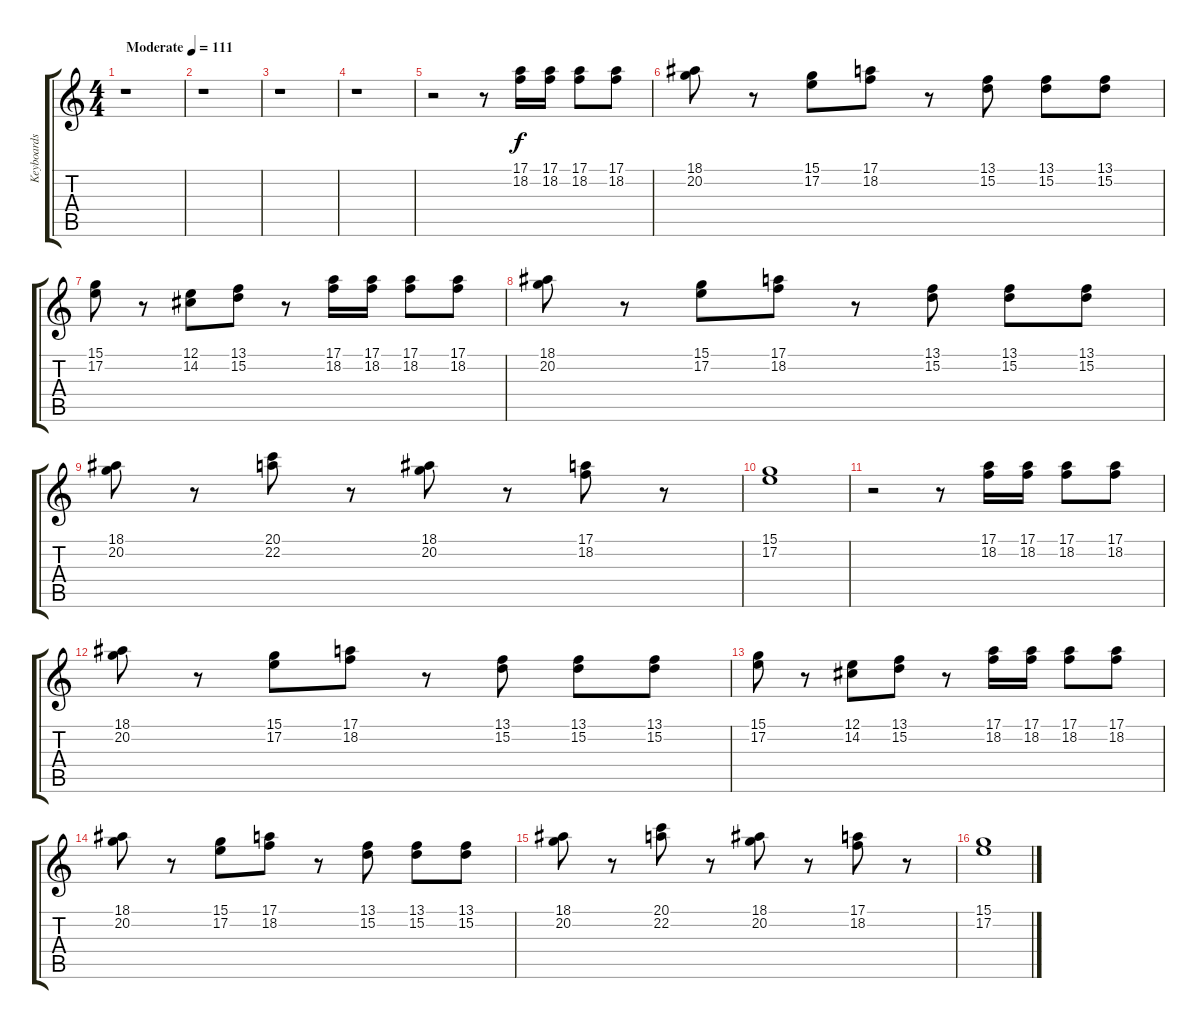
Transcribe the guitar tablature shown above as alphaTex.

\track ("Keyboards 1" "Keyboards ") {instrument electricpiano2}
\staff {score tabs}
\tuning (E4 B3 G3 D3 A2 E2) {hide}
\ts (4 4)
\tempo (111 "Moderate")
\clef g2
\ks c
r.1{dy f instrument electricpiano2} |
r.1 |
r.1 |
r.1 |
r.2 r.8 (17.1 18.2).16 (17.1 18.2).16 (17.1 18.2).8 (17.1 18.2).8 |
(18.1 20.2).8 r.8 (15.1 17.2).8 (17.1 18.2).8 r.8 (13.1 15.2).8 (13.1 15.2).8 (13.1 15.2).8 |
(15.1 17.2).8 r.8 (12.1 14.2).8 (13.1 15.2).8 r.8 (17.1 18.2).16 (17.1 18.2).16 (17.1 18.2).8 (17.1 18.2).8 |
(18.1 20.2).8 r.8 (15.1 17.2).8 (17.1 18.2).8 r.8 (13.1 15.2).8 (13.1 15.2).8 (13.1 15.2).8 |
(18.1 20.2).8 r.8 (20.1 22.2).8 r.8 (18.1 20.2).8 r.8 (17.1 18.2).8 r.8 |
(15.1 17.2).1 |
r.2 r.8 (17.1 18.2).16 (17.1 18.2).16 (17.1 18.2).8 (17.1 18.2).8 |
(18.1 20.2).8 r.8 (15.1 17.2).8 (17.1 18.2).8 r.8 (13.1 15.2).8 (13.1 15.2).8 (13.1 15.2).8 |
(15.1 17.2).8 r.8 (12.1 14.2).8 (13.1 15.2).8 r.8 (17.1 18.2).16 (17.1 18.2).16 (17.1 18.2).8 (17.1 18.2).8 |
(18.1 20.2).8 r.8 (15.1 17.2).8 (17.1 18.2).8 r.8 (13.1 15.2).8 (13.1 15.2).8 (13.1 15.2).8 |
(18.1 20.2).8 r.8 (20.1 22.2).8 r.8 (18.1 20.2).8 r.8 (17.1 18.2).8 r.8 |
(15.1 17.2).1
